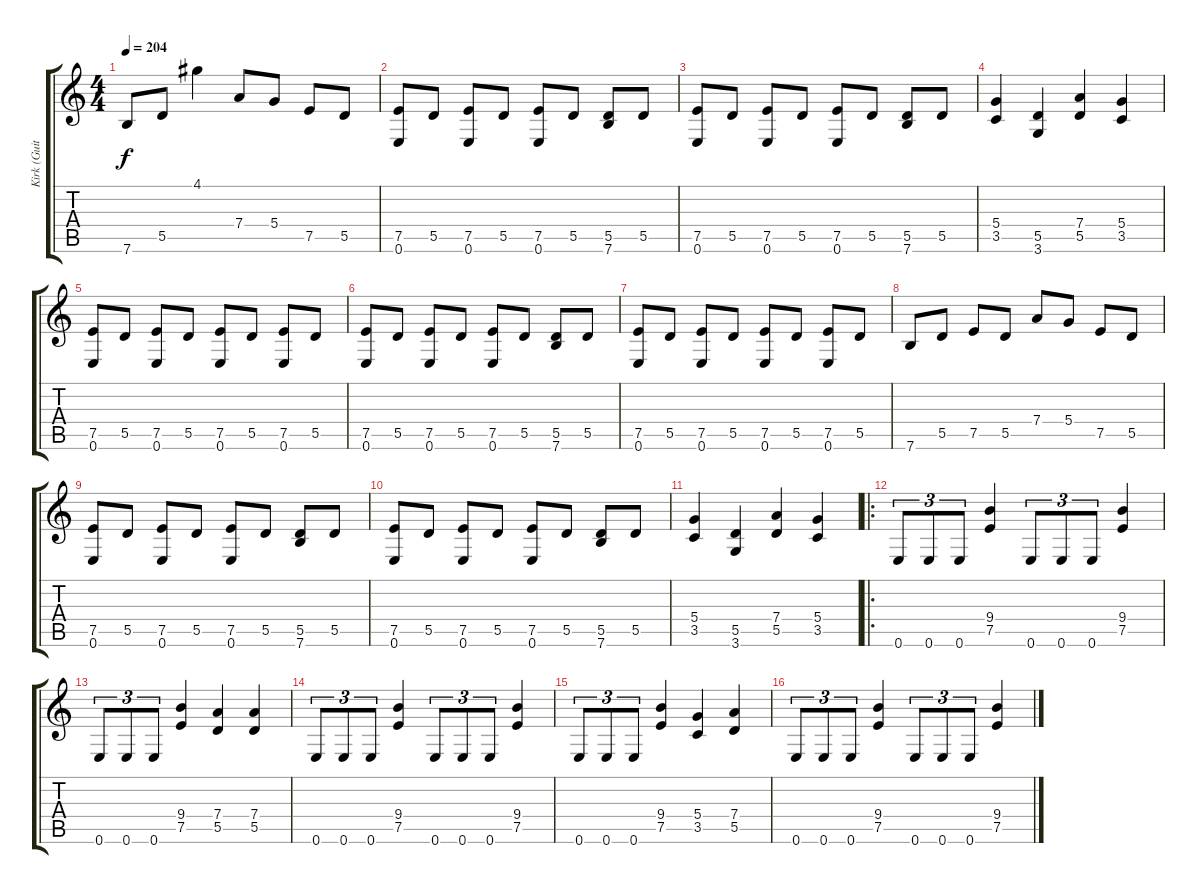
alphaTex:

\track ("Kirk (Guitar 2)" "Kirk (Guit") {instrument distortionguitar}
\staff {score tabs}
\tuning (E4 B3 G3 D3 A2 E2) {hide}
\ts (4 4)
\tempo 204
\clef g2
\ks c
7.6.8{dy f} 5.5.8 4.1.4 7.4.8 5.4.8 7.5.8 5.5.8 |
(7.5 0.6).8 5.5.8 (7.5 0.6).8 5.5.8 (7.5 0.6).8 5.5.8 (5.5 7.6).8 5.5.8 |
(7.5 0.6).8 5.5.8 (7.5 0.6).8 5.5.8 (7.5 0.6).8 5.5.8 (5.5 7.6).8 5.5.8 |
(5.4 3.5).4 (5.5 3.6).4 (7.4 5.5).4 (5.4 3.5).4 |
(7.5 0.6).8 5.5.8 (7.5 0.6).8 5.5.8 (7.5 0.6).8 5.5.8 (7.5 0.6).8 5.5.8 |
(7.5 0.6).8 5.5.8 (7.5 0.6).8 5.5.8 (7.5 0.6).8 5.5.8 (5.5 7.6).8 5.5.8 |
(7.5 0.6).8 5.5.8 (7.5 0.6).8 5.5.8 (7.5 0.6).8 5.5.8 (7.5 0.6).8 5.5.8 |
7.6.8 5.5.8 7.5.8 5.5.8 7.4.8 5.4.8 7.5.8 5.5.8 |
(7.5 0.6).8 5.5.8 (7.5 0.6).8 5.5.8 (7.5 0.6).8 5.5.8 (5.5 7.6).8 5.5.8 |
(7.5 0.6).8 5.5.8 (7.5 0.6).8 5.5.8 (7.5 0.6).8 5.5.8 (5.5 7.6).8 5.5.8 |
(5.4 3.5).4 (5.5 3.6).4 (7.4 5.5).4 (5.4 3.5).4 |
\ro
0.6.8{tu (3 2)} 0.6.8{tu (3 2)} 0.6.8{tu (3 2)} (9.4 7.5).4 0.6.8{tu (3 2)} 0.6.8{tu (3 2)} 0.6.8{tu (3 2)} (9.4 7.5).4 |
0.6.8{tu (3 2)} 0.6.8{tu (3 2)} 0.6.8{tu (3 2)} (9.4 7.5).4 (7.4 5.5).4 (7.4 5.5).4 |
0.6.8{tu (3 2)} 0.6.8{tu (3 2)} 0.6.8{tu (3 2)} (9.4 7.5).4 0.6.8{tu (3 2)} 0.6.8{tu (3 2)} 0.6.8{tu (3 2)} (9.4 7.5).4 |
0.6.8{tu (3 2)} 0.6.8{tu (3 2)} 0.6.8{tu (3 2)} (9.4 7.5).4 (5.4 3.5).4 (7.4 5.5).4 |
0.6.8{tu (3 2)} 0.6.8{tu (3 2)} 0.6.8{tu (3 2)} (9.4 7.5).4 0.6.8{tu (3 2)} 0.6.8{tu (3 2)} 0.6.8{tu (3 2)} (9.4 7.5).4
